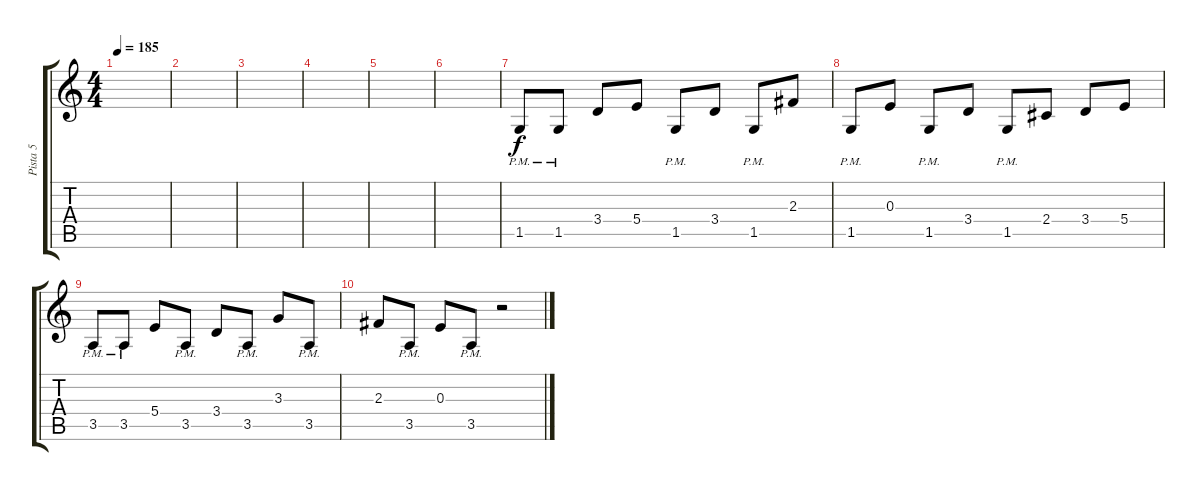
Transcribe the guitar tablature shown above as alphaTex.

\track ("Pista 5" "Pista 5") {instrument distortionguitar}
\staff {score tabs}
\tuning (Db4 Ab3 E3 B2 Gb2 B1) {hide}
\ts (4 4)
\tempo 185
\clef g2
\ks c
|
|
|
|
|
|
1.5{pm}.8 1.5{pm}.8 3.4.8 5.4.8 1.5{pm}.8 3.4.8 1.5{pm}.8 2.3.8 |
1.5{pm}.8 0.3.8 1.5{pm}.8 3.4.8 1.5{pm}.8 2.4.8 3.4.8 5.4.8 |
3.5{pm}.8 3.5{pm}.8 5.4.8 3.5{pm}.8 3.4.8 3.5{pm}.8 3.3.8 3.5{pm}.8 |
2.3.8 3.5{pm}.8 0.3.8 3.5{pm}.8 r.2
